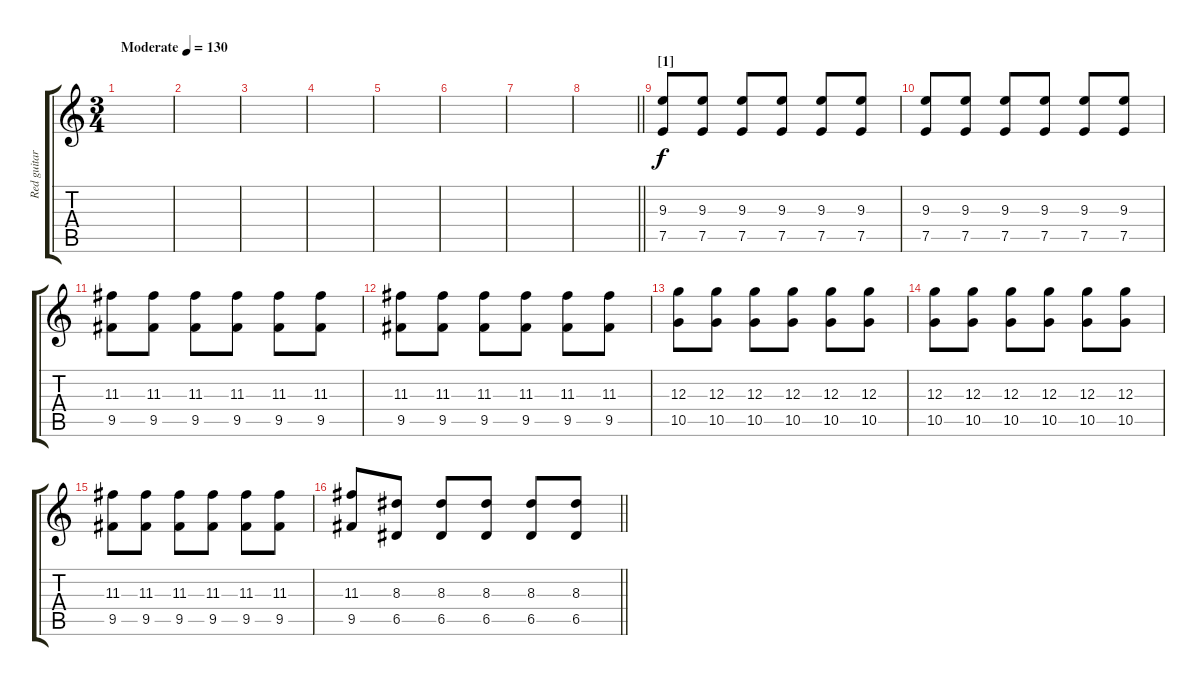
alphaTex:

\track ("Red guitar" "Red guitar") {instrument overdrivenguitar}
\staff {score tabs}
\tuning (E4 B3 G3 D3 A2 E2) {hide}
\ts (3 4)
\tempo (130 "Moderate")
\clef g2
\ks c
|
|
|
|
|
|
|
\barLineRight lightlight
|
\section ("" "[1]")
(9.3 7.5).8 (9.3 7.5).8 (9.3 7.5).8 (9.3 7.5).8 (9.3 7.5).8 (9.3 7.5).8 |
(9.3 7.5).8 (9.3 7.5).8 (9.3 7.5).8 (9.3 7.5).8 (9.3 7.5).8 (9.3 7.5).8 |
(11.3 9.5).8 (11.3 9.5).8 (11.3 9.5).8 (11.3 9.5).8 (11.3 9.5).8 (11.3 9.5).8 |
(11.3 9.5).8 (11.3 9.5).8 (11.3 9.5).8 (11.3 9.5).8 (11.3 9.5).8 (11.3 9.5).8 |
(12.3 10.5).8 (12.3 10.5).8 (12.3 10.5).8 (12.3 10.5).8 (12.3 10.5).8 (12.3 10.5).8 |
(12.3 10.5).8 (12.3 10.5).8 (12.3 10.5).8 (12.3 10.5).8 (12.3 10.5).8 (12.3 10.5).8 |
(11.3 9.5).8 (11.3 9.5).8 (11.3 9.5).8 (11.3 9.5).8 (11.3 9.5).8 (11.3 9.5).8 |
\barLineRight lightlight
(11.3 9.5).8 (8.3 6.5).8 (8.3 6.5).8 (8.3 6.5).8 (8.3 6.5).8 (8.3 6.5).8
